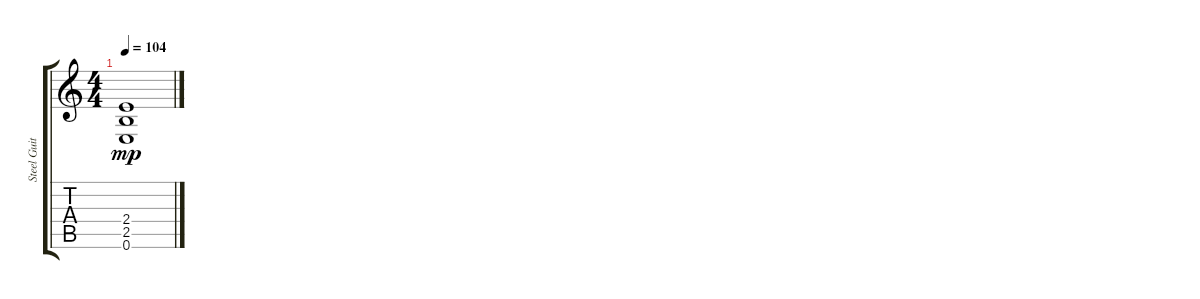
\track ("Steel Guitar" "Steel Guit") {instrument acousticguitarsteel}
\staff {score tabs}
\tuning (E4 B3 G3 D3 A2 E2) {hide}
\ts (4 4)
\tempo 104
\clef g2
\ks c
(2.4 2.5 0.6).1{dy mp}
